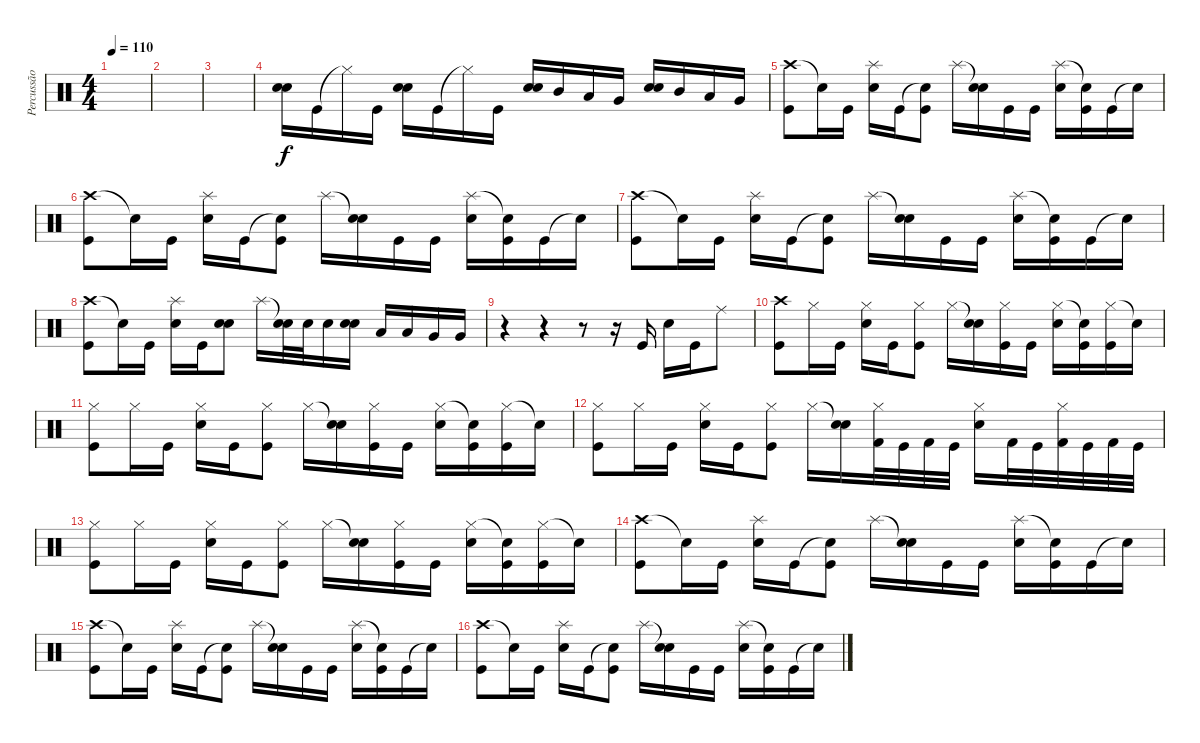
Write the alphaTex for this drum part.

\track ("Percussão" "Percussão") {instrument percussion}
\staff {score}
\articulation defaults
\ts (4 4)
\tempo 110
\clef neutral
\ks c
|
|
|
("Electric Snare (hit)" "Electric Snare (hit)").16{bd 480} "Kick (hit)".16 "Hi-Hat (closed)"{t}.16 "Kick (hit)".16 ("Electric Snare (hit)" "Electric Snare (hit)").16{bu 480} "Kick (hit)".16 "Hi-Hat (closed)"{t}.16 "Kick (hit)".16 ("Electric Snare (hit)" "Electric Snare (hit)").16{bd 480} "Mid Tom (hit)".16 "Low Tom (hit)".16 "Very Low Tom (hit)".16 ("Electric Snare (hit)" "Electric Snare (hit)").16{bd 480} "Mid Tom (hit)".16 "Low Tom (hit)".16 "Very Low Tom (hit)".16 |
("Crash high (hit)" "Kick (hit)").8 "Snare (hit)"{t}.16 "Kick (hit)".16 ("Splash (hit)" "Electric Snare (hit)").16 "Kick (hit)".16 ("Snare (hit)"{t} "Kick (hit)").8 "Splash (hit)".16 ("Snare (hit)"{t} "Electric Snare (hit)").16 "Kick (hit)".16 "Kick (hit)".16 ("Splash (hit)" "Electric Snare (hit)").16 ("Snare (hit)"{t} "Kick (hit)").16 "Kick (hit)".16 "Snare (hit)"{t}.16 |
("Crash high (hit)" "Kick (hit)").8 "Snare (hit)"{t}.16 "Kick (hit)".16 ("Splash (hit)" "Electric Snare (hit)").16 "Kick (hit)".16 ("Snare (hit)"{t} "Kick (hit)").8 "Splash (hit)".16 ("Snare (hit)"{t} "Electric Snare (hit)").16 "Kick (hit)".16 "Kick (hit)".16 ("Splash (hit)" "Electric Snare (hit)").16 ("Snare (hit)"{t} "Kick (hit)").16 "Kick (hit)".16 "Snare (hit)"{t}.16 |
("Crash high (hit)" "Kick (hit)").8 "Snare (hit)"{t}.16 "Kick (hit)".16 ("Splash (hit)" "Electric Snare (hit)").16 "Kick (hit)".16 ("Snare (hit)"{t} "Kick (hit)").8 "Splash (hit)".16 ("Snare (hit)"{t} "Electric Snare (hit)").16 "Kick (hit)".16 "Kick (hit)".16 ("Splash (hit)" "Electric Snare (hit)").16 ("Snare (hit)"{t} "Kick (hit)").16 "Kick (hit)".16 "Snare (hit)"{t}.16 |
("Crash high (hit)" "Kick (hit)").8 "Snare (hit)"{t}.16 "Kick (hit)".16 ("Splash (hit)" "Electric Snare (hit)").16 "Kick (hit)".16 ("Electric Snare (hit)" "Electric Snare (hit)").8{bu 480} "Splash (hit)".16 ("Snare (hit)"{t} "Electric Snare (hit)").32 "Electric Snare (hit)".32 "Electric Snare (hit)".16 ("Electric Snare (hit)" "Electric Snare (hit)").16 "Low Tom (hit)".16 "Low Tom (hit)".16 "Very Low Tom (hit)".16 "Very Low Tom (hit)".16 |
r.4 r.4 r.8 r.16 "Kick (hit)".16 "Electric Snare (hit)".16 "Kick (hit)".16 "Ride (middle)".8 |
("Crash high (hit)" "Kick (hit)").8 "Hi-Hat (closed)".16 "Kick (hit)".16 ("Hi-Hat (closed)" "Electric Snare (hit)").16 "Kick (hit)".16 ("Hi-Hat (closed)" "Kick (hit)").8 "Hi-Hat (closed)".16 ("Snare (hit)"{t} "Electric Snare (hit)").16 ("Hi-Hat (closed)" "Kick (hit)").16 "Kick (hit)".16 ("Hi-Hat (closed)" "Electric Snare (hit)").16 ("Snare (hit)"{t} "Kick (hit)").16 ("Hi-Hat (closed)" "Kick (hit)").16 "Snare (hit)"{t}.16 |
("Hi-Hat (closed)" "Kick (hit)").8 "Hi-Hat (closed)".16 "Kick (hit)".16 ("Hi-Hat (closed)" "Electric Snare (hit)").16 "Kick (hit)".16 ("Hi-Hat (closed)" "Kick (hit)").8 "Hi-Hat (closed)".16 ("Snare (hit)"{t} "Electric Snare (hit)").16 ("Hi-Hat (closed)" "Kick (hit)").16 "Kick (hit)".16 ("Hi-Hat (closed)" "Electric Snare (hit)").16 ("Snare (hit)"{t} "Kick (hit)").16 ("Hi-Hat (closed)" "Kick (hit)").16 "Snare (hit)"{t}.16 |
("Hi-Hat (closed)" "Kick (hit)").8 "Hi-Hat (closed)".16 "Kick (hit)".16 ("Hi-Hat (closed)" "Electric Snare (hit)").16 "Kick (hit)".16 ("Hi-Hat (closed)" "Kick (hit)").8 "Hi-Hat (closed)".16 ("Snare (hit)"{t} "Electric Snare (hit)").16 ("Hi-Hat (closed)" "Kick (hit) 2").32 "Kick (hit)".32 "Kick (hit) 2".32 "Kick (hit)".32 ("Hi-Hat (closed)" "Electric Snare (hit)").16 "Kick (hit) 2".32 "Kick (hit)".32 ("Hi-Hat (closed)" "Kick (hit) 2").32 "Kick (hit)".32 "Kick (hit) 2".32 "Kick (hit)".32 |
("Hi-Hat (closed)" "Kick (hit)").8 "Hi-Hat (closed)".16 "Kick (hit)".16 ("Hi-Hat (closed)" "Electric Snare (hit)").16 "Kick (hit)".16 ("Hi-Hat (closed)" "Kick (hit)").8 "Hi-Hat (closed)".16 ("Snare (hit)"{t} "Electric Snare (hit)").16 ("Hi-Hat (closed)" "Kick (hit)").16 "Kick (hit)".16 ("Hi-Hat (closed)" "Electric Snare (hit)").16 ("Snare (hit)"{t} "Kick (hit)").16 ("Hi-Hat (closed)" "Kick (hit)").16 "Snare (hit)"{t}.16 |
("Crash high (hit)" "Kick (hit)").8 "Snare (hit)"{t}.16 "Kick (hit)".16 ("Splash (hit)" "Electric Snare (hit)").16 "Kick (hit)".16 ("Snare (hit)"{t} "Kick (hit)").8 "Splash (hit)".16 ("Snare (hit)"{t} "Electric Snare (hit)").16 "Kick (hit)".16 "Kick (hit)".16 ("Splash (hit)" "Electric Snare (hit)").16 ("Snare (hit)"{t} "Kick (hit)").16 "Kick (hit)".16 "Snare (hit)"{t}.16 |
("Crash high (hit)" "Kick (hit)").8 "Snare (hit)"{t}.16 "Kick (hit)".16 ("Splash (hit)" "Electric Snare (hit)").16 "Kick (hit)".16 ("Snare (hit)"{t} "Kick (hit)").8 "Splash (hit)".16 ("Snare (hit)"{t} "Electric Snare (hit)").16 "Kick (hit)".16 "Kick (hit)".16 ("Splash (hit)" "Electric Snare (hit)").16 ("Snare (hit)"{t} "Kick (hit)").16 "Kick (hit)".16 "Snare (hit)"{t}.16 |
("Crash high (hit)" "Kick (hit)").8 "Snare (hit)"{t}.16 "Kick (hit)".16 ("Splash (hit)" "Electric Snare (hit)").16 "Kick (hit)".16 ("Snare (hit)"{t} "Kick (hit)").8 "Splash (hit)".16 ("Snare (hit)"{t} "Electric Snare (hit)").16 "Kick (hit)".16 "Kick (hit)".16 ("Splash (hit)" "Electric Snare (hit)").16 ("Snare (hit)"{t} "Kick (hit)").16 "Kick (hit)".16 "Snare (hit)"{t}.16
